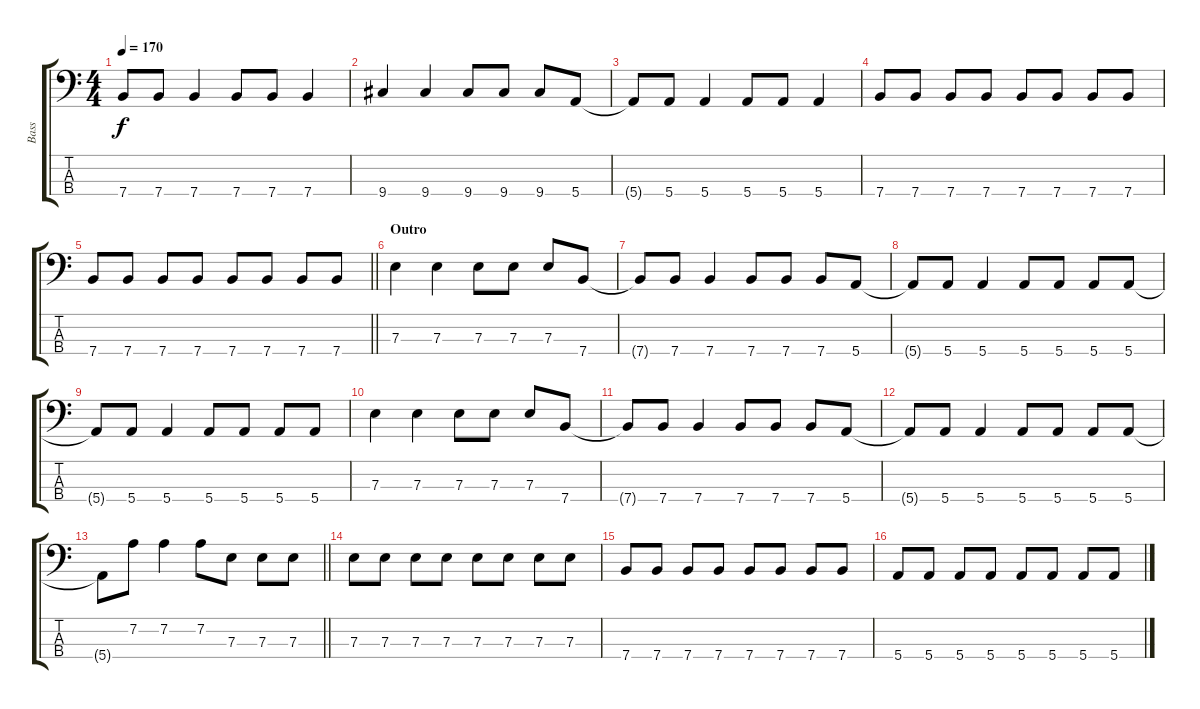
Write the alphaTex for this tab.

\track ("Bass" "Bass") {instrument electricbassfinger}
\staff {score tabs}
\tuning (G2 D2 A1 E1) {hide}
\ts (4 4)
\tempo 170
\clef f4
\ks c
7.4{t}.8{dy f} 7.4.8 7.4.4 7.4.8 7.4.8 7.4.4 |
9.4.4 9.4.4 9.4.8 9.4.8 9.4.8 5.4.8 |
5.4{t}.8 5.4.8 5.4.4 5.4.8 5.4.8 5.4.4 |
7.4.8 7.4.8 7.4.8 7.4.8 7.4.8 7.4.8 7.4.8 7.4.8 |
\barLineRight lightlight
7.4.8 7.4.8 7.4.8 7.4.8 7.4.8 7.4.8 7.4.8 7.4.8 |
\section ("" "Outro")
7.3.4 7.3.4 7.3.8 7.3.8 7.3.8 7.4.8 |
7.4{t}.8 7.4.8 7.4.4 7.4.8 7.4.8 7.4.8 5.4.8 |
5.4{t}.8 5.4.8 5.4.4 5.4.8 5.4.8 5.4.8 5.4.8 |
5.4{t}.8 5.4.8 5.4.4 5.4.8 5.4.8 5.4.8 5.4.8 |
7.3.4 7.3.4 7.3.8 7.3.8 7.3.8 7.4.8 |
7.4{t}.8 7.4.8 7.4.4 7.4.8 7.4.8 7.4.8 5.4.8 |
5.4{t}.8 5.4.8 5.4.4 5.4.8 5.4.8 5.4.8 5.4.8 |
\barLineRight lightlight
5.4{t}.8 7.2.8 7.2.4 7.2.8 7.3.8 7.3.8 7.3.8 |
7.3.8 7.3.8 7.3.8 7.3.8 7.3.8 7.3.8 7.3.8 7.3.8 |
7.4.8 7.4.8 7.4.8 7.4.8 7.4.8 7.4.8 7.4.8 7.4.8 |
5.4.8 5.4.8 5.4.8 5.4.8 5.4.8 5.4.8 5.4.8 5.4.8
